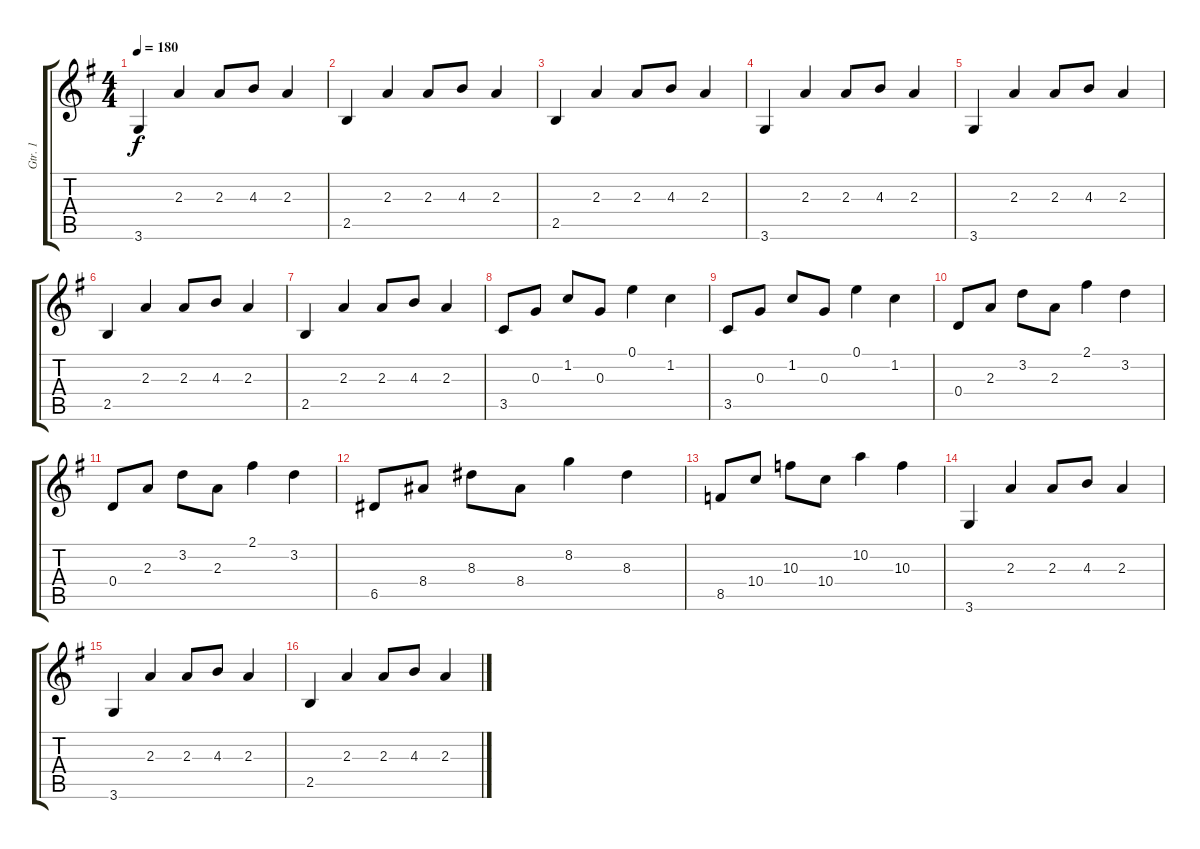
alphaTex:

\track ("Gtr. 1" "Gtr. 1") {instrument overdrivenguitar}
\staff {score tabs}
\tuning (E4 B3 G3 D3 A2 E2) {hide}
\ts (4 4)
\tempo 180
\clef g2
\ks g
3.6.4{dy f} 2.3.4 2.3.8 4.3.8 2.3.4 |
2.5.4 2.3.4 2.3.8 4.3.8 2.3.4 |
2.5.4 2.3.4 2.3.8 4.3.8 2.3.4 |
3.6.4 2.3.4 2.3.8 4.3.8 2.3.4 |
3.6.4 2.3.4 2.3.8 4.3.8 2.3.4 |
2.5.4 2.3.4 2.3.8 4.3.8 2.3.4 |
2.5.4 2.3.4 2.3.8 4.3.8 2.3.4 |
3.5.8 0.3.8 1.2.8 0.3.8 0.1.4 1.2.4 |
3.5.8 0.3.8 1.2.8 0.3.8 0.1.4 1.2.4 |
0.4.8 2.3.8 3.2.8 2.3.8 2.1.4 3.2.4 |
0.4.8 2.3.8 3.2.8 2.3.8 2.1.4 3.2.4 |
6.5.8 8.4.8 8.3.8 8.4.8 8.2.4 8.3.4 |
8.5.8 10.4.8 10.3.8 10.4.8 10.2.4 10.3.4 |
3.6.4 2.3.4 2.3.8 4.3.8 2.3.4 |
3.6.4 2.3.4 2.3.8 4.3.8 2.3.4 |
2.5.4 2.3.4 2.3.8 4.3.8 2.3.4
